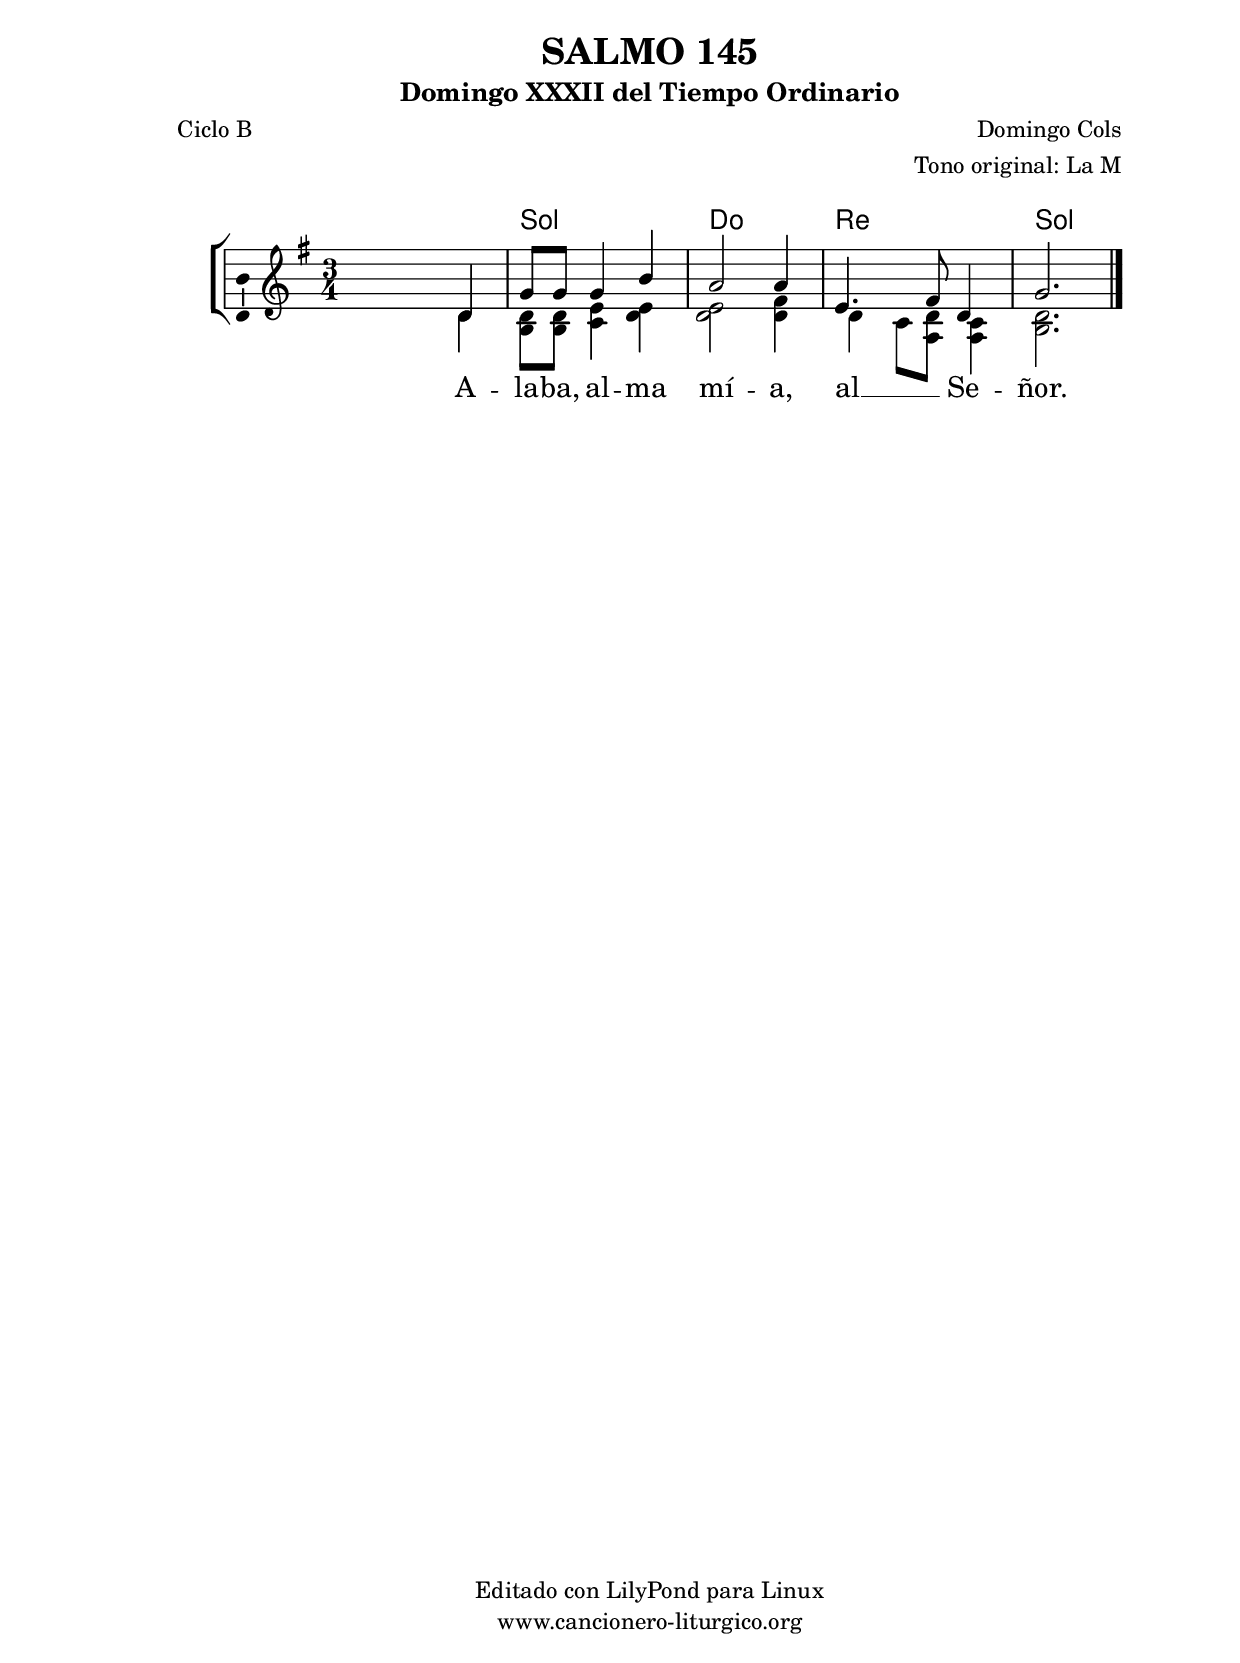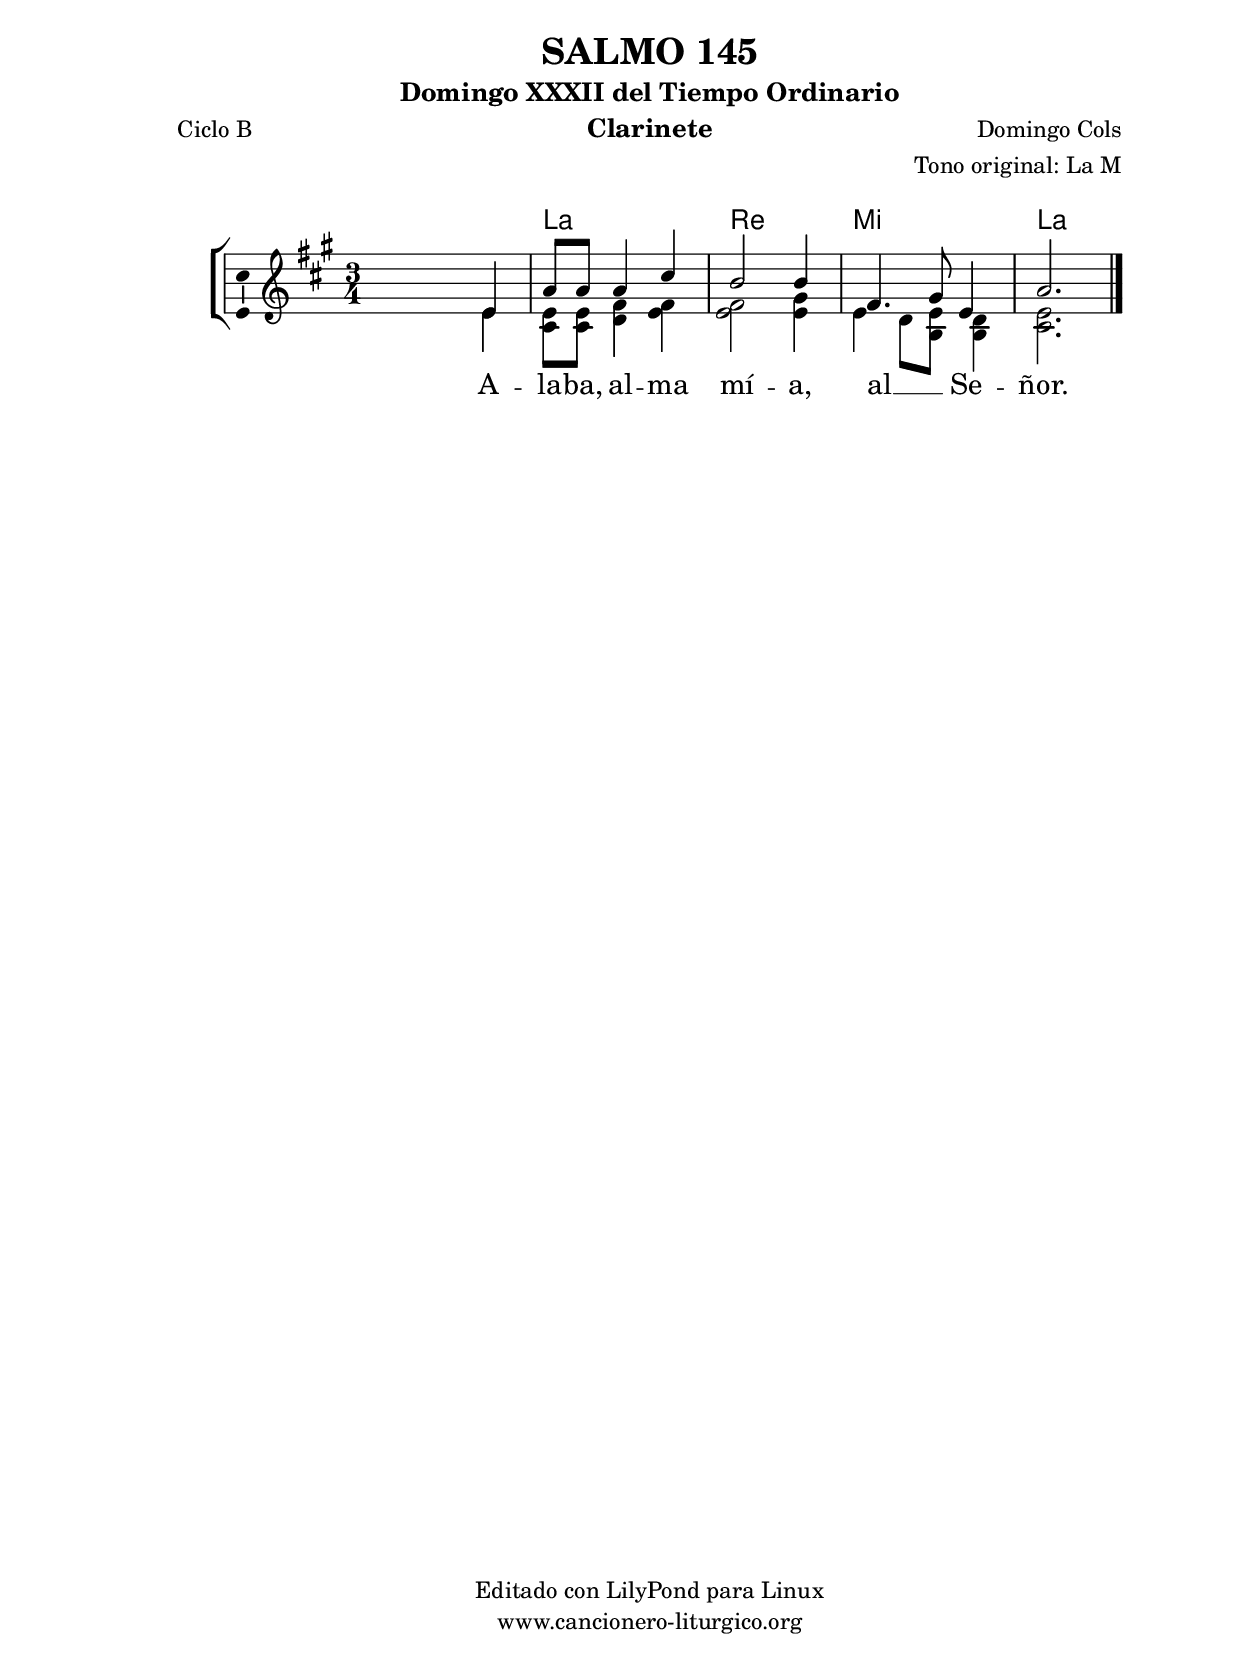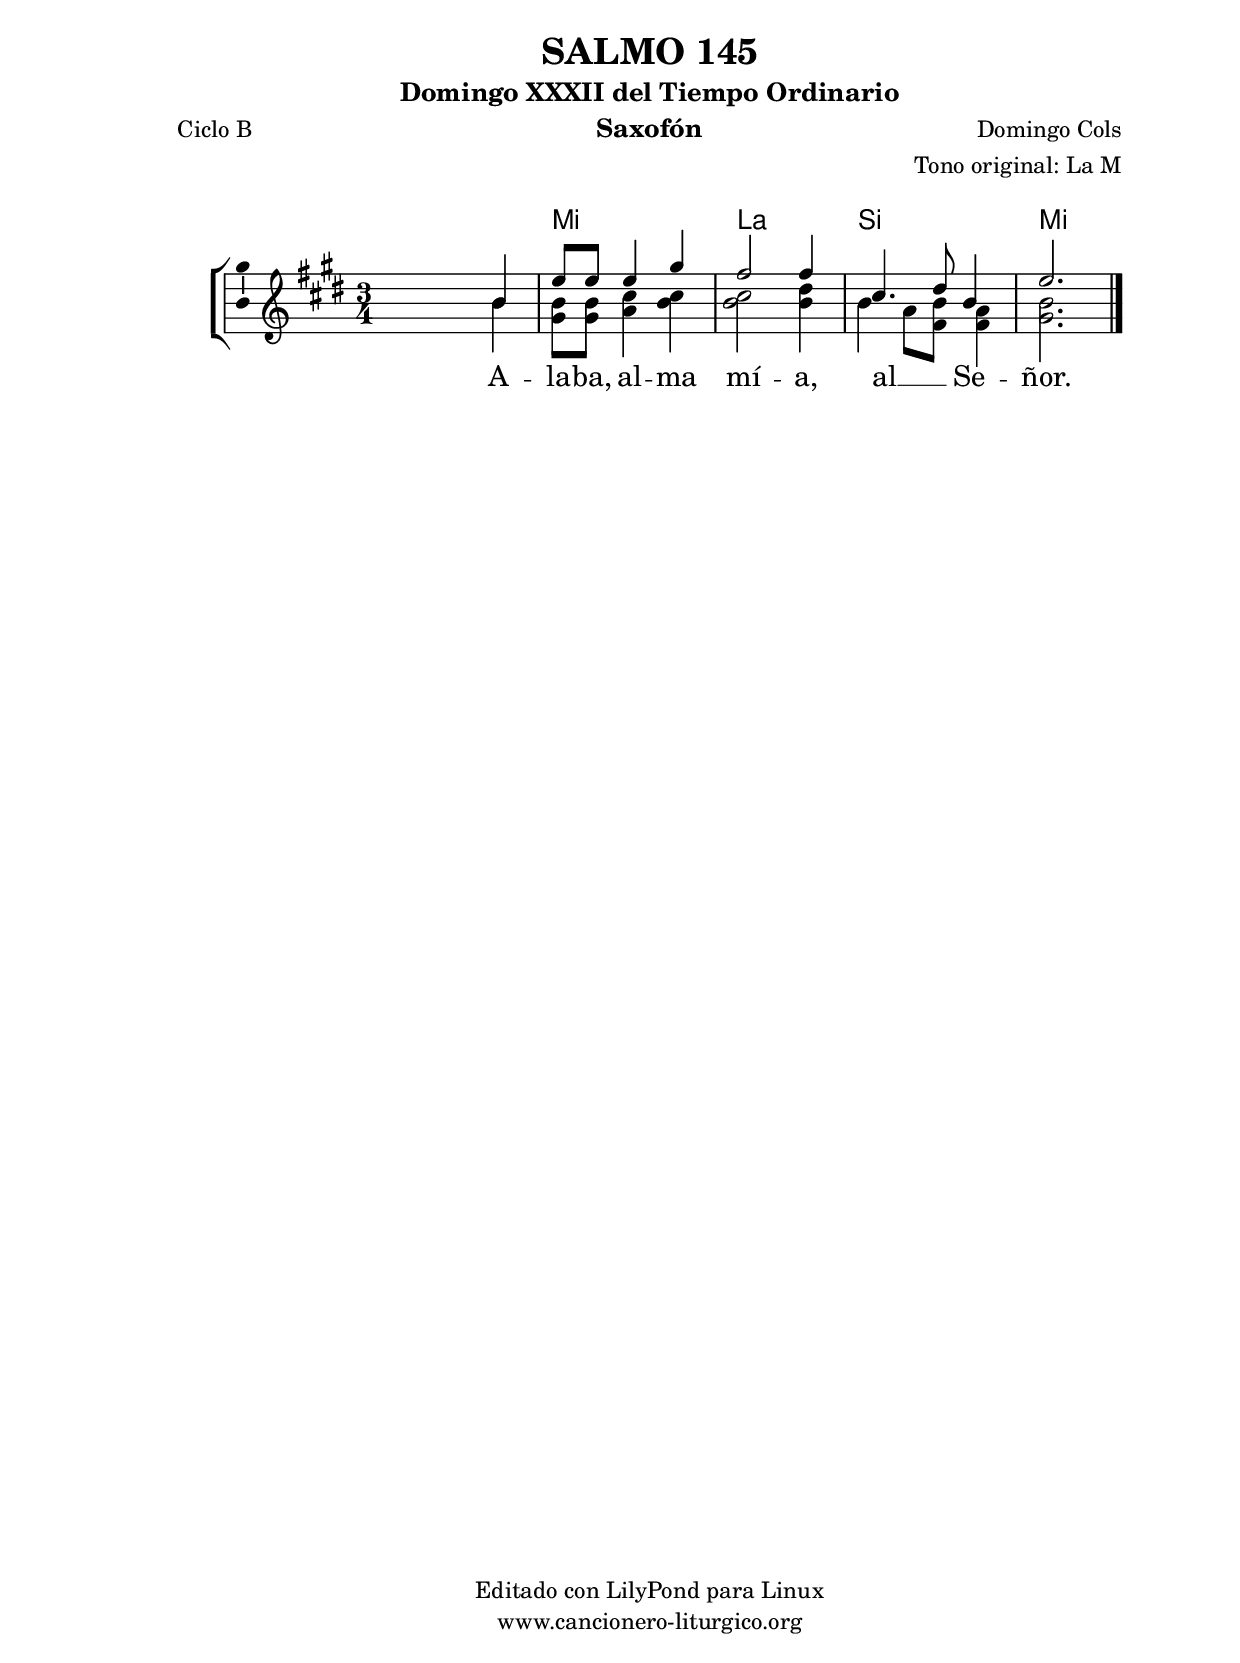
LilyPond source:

%
%para convertir .midi en .wav:
%timidity filename.midi -Ow -o finename.wav
%
%
%Para convertir de .wav a .mp3:
%lame -h -m j filename.wav
%
%
%para escuchar el midi:
%timidity nombrefichero.midi
%


%versión de lilypond para la que se ha escrito esta partitura:
\version "2.16.0"

	%Tamaño papel
	#(set-default-paper-size "a4")
	%Tamaño partitura
	#(set-global-staff-size 20)
	%No responde al pulsar sobre una nota
	#(ly:set-option 'point-and-click #f)

%parámetros del encabezamiento:
\header {
	title = "SALMO 145"
	subtitle = "Domingo XXXII del Tiempo Ordinario"
	composer = "Domingo Cols"
	poet = "Ciclo B"
	meter = ""
	arranger = "Tono original: La M"
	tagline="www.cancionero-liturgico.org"
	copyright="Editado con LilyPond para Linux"
	tiempo = "Ordinario"
	usos = "Salmo"
	letra = "Alaba, alma mía, al Señor."
	}

%parámetros asociados al papel:
\paper  {
	oddHeaderMarkup = \markup {\fill-line { \on-the-fly #not-first-page \fromproperty #'header:title \on-the-fly #not-first-page \fromproperty #'header:composer }}
	evenHeaderMarkup = \markup {\fill-line { \fromproperty #'header:composer \fromproperty #'header:title }}
	#(set-paper-size "a4")
	print-page-number = ##f
	first-page-number = 1
	print-first-page-number = ##f
%	head-separation = 3.0 \cm
	top-margin = 2.0 \cm
	bottom-margin = 0.5\cm
%%%	bottom-margin = -1.0\cm
	left-margin = 3.0 \cm
	line-width = 16.0 \cm 
	indent = 8\mm
	interscoreline = 2.\mm
	between-system-space = 15\mm
%	para que las partituras no llenen la hoja:
	ragged-bottom = ##t
%	idem para la última hoja:
	ragged-last-bottom = ##f
%	para que las partituras llenen el ancho del papel:
	ragged-last = ##f
	after-title-space = 2.5 \cm
%page-count=1
%system-count=8

	%Flexible Vertical Spacing
%	markup-markup-spacing =
%	#'((basic-distance . 15) (minimum-distance . 15) (padding . 3))
	markup-system-spacing =
	#'((basic-distance . 15) (minimum-distance . 15) (padding . 3))
	system-system-spacing =
	#'((basic-distance . 15) (minimum-distance . 15) (padding . 3))
	score-system-spacing =
	#'((basic-distance . 15) (minimum-distance . 15) (padding . 5))
%	top-system-spacing = % header
%	#'((basic-distance . 8) (minimum-distance . 0) (padding . 3))
%	top-markup-spacing =
%	#'((basic-distance . 20) (minimum-distance . 20) (padding . 3))
	last-bottom-spacing = % footer
	#'((basic-distance . 5) (minimum-distance . 5) (padding . 3))
%	score-markup-spacing =
%	#'((basic-distance . 16) (minimum-distance . 13) (padding . 3))

	}


%parámetros que afectan a toda la partitura:
global =  {
	%clave de sol (G):
	\clef G
	%armadura:
	\transpose a g
	\key a \major
	\tempo 4=100
	\set Score.tempoHideNote = ##t
	}


acordes = {
	\italianChords
	\chordmode {
	\transpose a g
{

s2.
a2. d e a

	}
	}
}

melodia = 
	\transpose a g
{
	\relative c'{

\time 3/4

<<
{
\voiceOne
\stemUp

s2 e4
a8 a a4 cis
b2 b4
fis4. gis8 e4
a2.
}

\new Voice {
\voiceTwo
\stemDown

s2 e4
<e cis>8 <e cis> <fis d>4 <fis e>
<fis e>2 <gis e>4
e4 d8 <e b> <d b>4
<e cis>2.
}
>>

	\bar "|."
	}
	}


texto = \lyricmode {
A -- la -- ba, al -- ma mí -- a, al __ _ Se -- ñor.
	}


acordesStaff = \context ChordNames = acordesStaff <<
	\set chordChanges = ##t
	\acordes
	>>


vozStaff = \context Voice = vozStaff
\with {\consists "Ambitus_engraver"}
<<
%	\set Staff.instrumentName = ""
%	\set Staff.shortInstrumentName = ""
%	\set Staff.midiInstrument = #"clarinet"
%	\set Staff.midiInstrument = #"cello"
%	\set Staff.midiInstrument = #"flute"
	\set Staff.midiInstrument = #"electric guitar (jazz)"
%	\set Staff.midiInstrument = #"english horn"
%	\set Staff.midiInstrument = #"violin"
%	\set Staff.midiInstrument = #"glockenspiel"
	\set Staff.midiMinimumVolume = #0.7
	\set Staff.midiMaximumVolume = #0.9
	\global
	\melodia
	>>


textoStaff = \context Lyrics = textoStaff <<
	\lyricsto vozStaff \texto
	>>

\book {
	\score {
		\context ChoirStaff {
			\override StaffGroup.SystemStartBracket #'collapse-height = #1
			\override Score.SystemStartBar #'collapse-height = #1
			<<
			\acordesStaff
			\vozStaff
			\textoStaff
			>>
			}
		\layout {
	    		\context {
				\Lyrics
				\override LyricText #'font-size = #2
				}
	   		 \context {
				\Score
				%fontSize = #3
				\override StaffSymbol #'staff-space = #(magstep +3)
				%\override Beam #'thickness = #0.55
				%\override SpacingSpanner #'spacing-increment = #1.0
				%\override Slur #'height-limit = #1.5
				}
			}
		}
	\score {
		\unfoldRepeats
		\context ChoirStaff {
			<<
			\acordesStaff
			\vozStaff
			>>
			}
		\midi {
	  		\context {
	  			\Score
				tempoWholesPerMinute = #(ly:make-moment 70 4)
				}
			}
		}
	}

%Partitura para clarinete
#(define output-suffix "C")
\book {
	\header{
		instrument = "Clarinete"
		}
	\score {
		\context ChoirStaff {
			\override StaffGroup.SystemStartBracket #'collapse-height = #1
			\override Score.SystemStartBar #'collapse-height = #1
\transpose c d
			<<
			\acordesStaff
			\vozStaff
			\textoStaff
			>>
			}
		\layout {
	    		\context {
				\Lyrics
				\override LyricText #'font-size = #2
				}
	   		 \context {
				\Score
				%fontSize = #3
				\override StaffSymbol #'staff-space = #(magstep +3)
				%\override Beam #'thickness = #0.55
				%\override SpacingSpanner #'spacing-increment = #1.0
				%\override Slur #'height-limit = #1.5
				}
			}
		}
	}

%Partitura para saxofón
#(define output-suffix "S")
\book {
	\header{
		instrument = "Saxofón"
		}
	\score {
		\context ChoirStaff {
			\override StaffGroup.SystemStartBracket #'collapse-height = #1
			\override Score.SystemStartBar #'collapse-height = #1
\transpose c a
			<<
			\acordesStaff
			\vozStaff
			\textoStaff
			>>
			}
		\layout {
	    		\context {
				\Lyrics
				\override LyricText #'font-size = #2
				}
	   		 \context {
				\Score
				%fontSize = #3
				\override StaffSymbol #'staff-space = #(magstep +3)
				%\override Beam #'thickness = #0.55
				%\override SpacingSpanner #'spacing-increment = #1.0
				%\override Slur #'height-limit = #1.5
				}
			}
		}
	}

